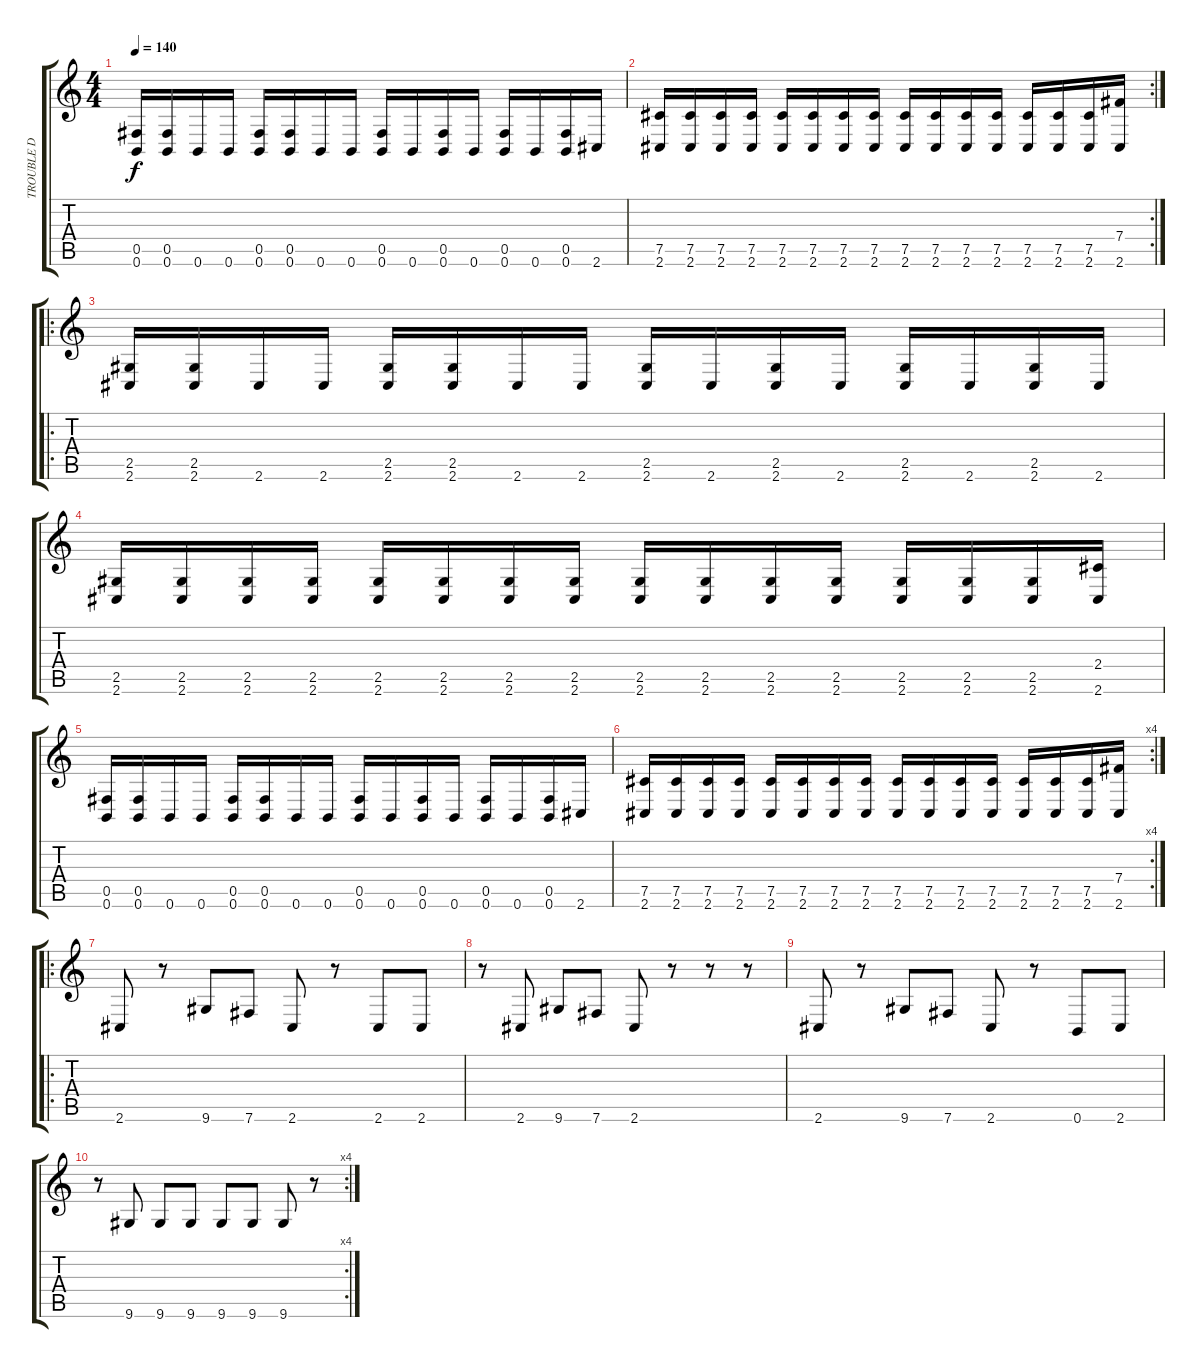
\track ("TROUBLE D" "TROUBLE D") {instrument electricbassfinger}
\staff {score tabs}
\tuning (Db4 Ab3 E3 B2 Gb2 B1) {hide}
\ts (4 4)
\tempo 140
\clef g2
\ks c
(0.5 0.6).16{dy f} (0.5 0.6).16 0.6.16 0.6.16 (0.5 0.6).16 (0.5 0.6).16 0.6.16 0.6.16 (0.5 0.6).16 0.6.16 (0.5 0.6).16 0.6.16 (0.5 0.6).16 0.6.16 (0.5 0.6).16 2.6.16 |
\rc 2
(7.5 2.6).16 (7.5 2.6).16 (7.5 2.6).16 (7.5 2.6).16 (7.5 2.6).16 (7.5 2.6).16 (7.5 2.6).16 (7.5 2.6).16 (7.5 2.6).16 (7.5 2.6).16 (7.5 2.6).16 (7.5 2.6).16 (7.5 2.6).16 (7.5 2.6).16 (7.5 2.6).16 (7.4 2.6).16 |
\ro
(2.5 2.6).16{instrument electricbassfinger} (2.5 2.6).16 2.6.16 2.6.16 (2.5 2.6).16 (2.5 2.6).16 2.6.16 2.6.16 (2.5 2.6).16 2.6.16 (2.5 2.6).16 2.6.16 (2.5 2.6).16 2.6.16 (2.5 2.6).16 2.6.16 |
(2.5 2.6).16 (2.5 2.6).16 (2.5 2.6).16 (2.5 2.6).16 (2.5 2.6).16 (2.5 2.6).16 (2.5 2.6).16 (2.5 2.6).16 (2.5 2.6).16 (2.5 2.6).16 (2.5 2.6).16 (2.5 2.6).16 (2.5 2.6).16 (2.5 2.6).16 (2.5 2.6).16 (2.4 2.6).16 |
(0.5 0.6).16 (0.5 0.6).16 0.6.16 0.6.16 (0.5 0.6).16 (0.5 0.6).16 0.6.16 0.6.16 (0.5 0.6).16 0.6.16 (0.5 0.6).16 0.6.16 (0.5 0.6).16 0.6.16 (0.5 0.6).16 2.6.16 |
\rc 4
(7.5 2.6).16 (7.5 2.6).16 (7.5 2.6).16 (7.5 2.6).16 (7.5 2.6).16 (7.5 2.6).16 (7.5 2.6).16 (7.5 2.6).16 (7.5 2.6).16 (7.5 2.6).16 (7.5 2.6).16 (7.5 2.6).16 (7.5 2.6).16 (7.5 2.6).16 (7.5 2.6).16 (7.4 2.6).16 |
\ro
2.6.8 r.8 9.6.8 7.6.8 2.6.8 r.8 2.6.8 2.6.8 |
r.8 2.6.8 9.6.8 7.6.8 2.6.8 r.8 r.8 r.8 |
2.6.8 r.8 9.6.8 7.6.8 2.6.8 r.8 0.6.8 2.6.8 |
\rc 4
r.8 9.6.8 9.6.8 9.6.8 9.6.8 9.6.8 9.6.8 r.8
